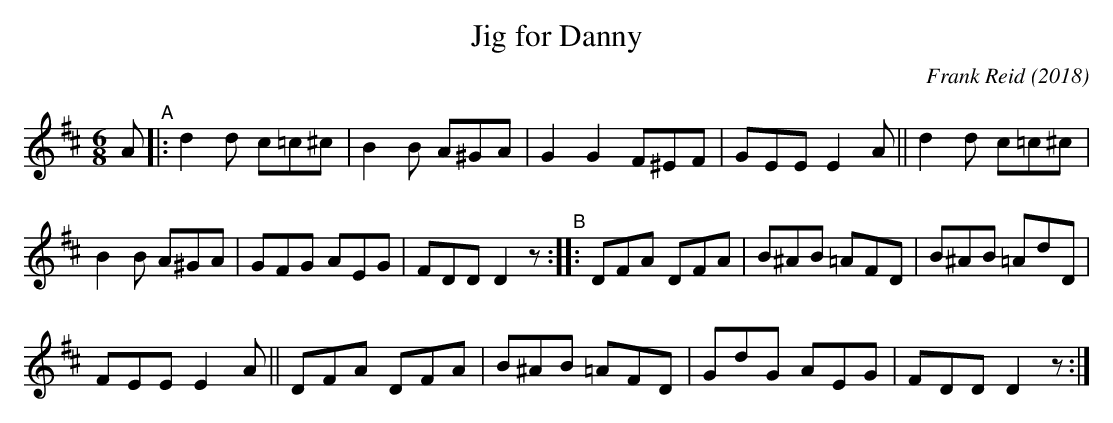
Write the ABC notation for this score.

X:1
T: Jig for Danny
C: Frank Reid (2018)
M: 6/8
L: 1/8
K: D
A "^A"|:\
d2d c=c^c  | B2B A^GA | G2G2 F^EF | GEE E2A || d2d c=c^c |
B2B A^GA | GFG AEG | FDD D2z "^B":: DFA DFA | B^AB =AFD | B^AB =AdD |
FEE E2A || DFA DFA | B^AB =AFD | GdG AEG | FDD D2z :|
